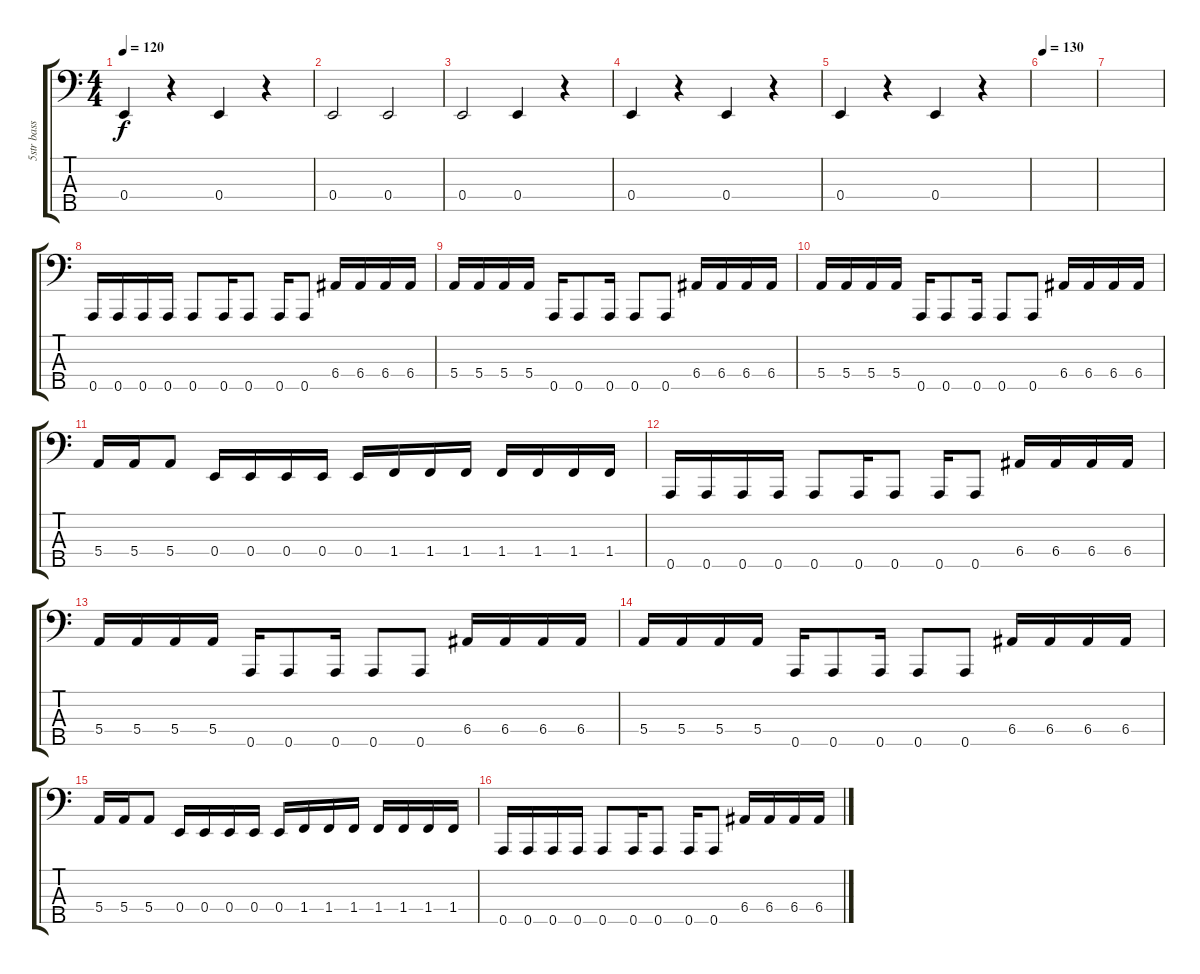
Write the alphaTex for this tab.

\track ("5str bass" "5str bass") {instrument electricbasspick}
\staff {score tabs}
\tuning (G2 D2 A1 E1 A0) {hide}
\ts (4 4)
\tempo 120
\clef f4
\ks c
0.4.4{dy f} r.4 0.4.4 r.4 |
0.4.2 0.4.2 |
0.4.2 0.4.4 r.4 |
0.4.4 r.4 0.4.4 r.4 |
0.4.4 r.4 0.4.4 r.4 |
\tempo 130
|
|
0.5.16 0.5.16 0.5.16 0.5.16 0.5.8 0.5.16 0.5.8 0.5.16 0.5.8 6.4.16 6.4.16 6.4.16 6.4.16 |
5.4.16 5.4.16 5.4.16 5.4.16 0.5.16 0.5.8 0.5.16 0.5.8 0.5.8 6.4.16 6.4.16 6.4.16 6.4.16 |
5.4.16 5.4.16 5.4.16 5.4.16 0.5.16 0.5.8 0.5.16 0.5.8 0.5.8 6.4.16 6.4.16 6.4.16 6.4.16 |
5.4.16 5.4.16 5.4.8 0.4.16 0.4.16 0.4.16 0.4.16 0.4.16 1.4.16 1.4.16 1.4.16 1.4.16 1.4.16 1.4.16 1.4.16 |
0.5.16 0.5.16 0.5.16 0.5.16 0.5.8 0.5.16 0.5.8 0.5.16 0.5.8 6.4.16 6.4.16 6.4.16 6.4.16 |
5.4.16 5.4.16 5.4.16 5.4.16 0.5.16 0.5.8 0.5.16 0.5.8 0.5.8 6.4.16 6.4.16 6.4.16 6.4.16 |
5.4.16 5.4.16 5.4.16 5.4.16 0.5.16 0.5.8 0.5.16 0.5.8 0.5.8 6.4.16 6.4.16 6.4.16 6.4.16 |
5.4.16 5.4.16 5.4.8 0.4.16 0.4.16 0.4.16 0.4.16 0.4.16 1.4.16 1.4.16 1.4.16 1.4.16 1.4.16 1.4.16 1.4.16 |
0.5.16 0.5.16 0.5.16 0.5.16 0.5.8 0.5.16 0.5.8 0.5.16 0.5.8 6.4.16 6.4.16 6.4.16 6.4.16
